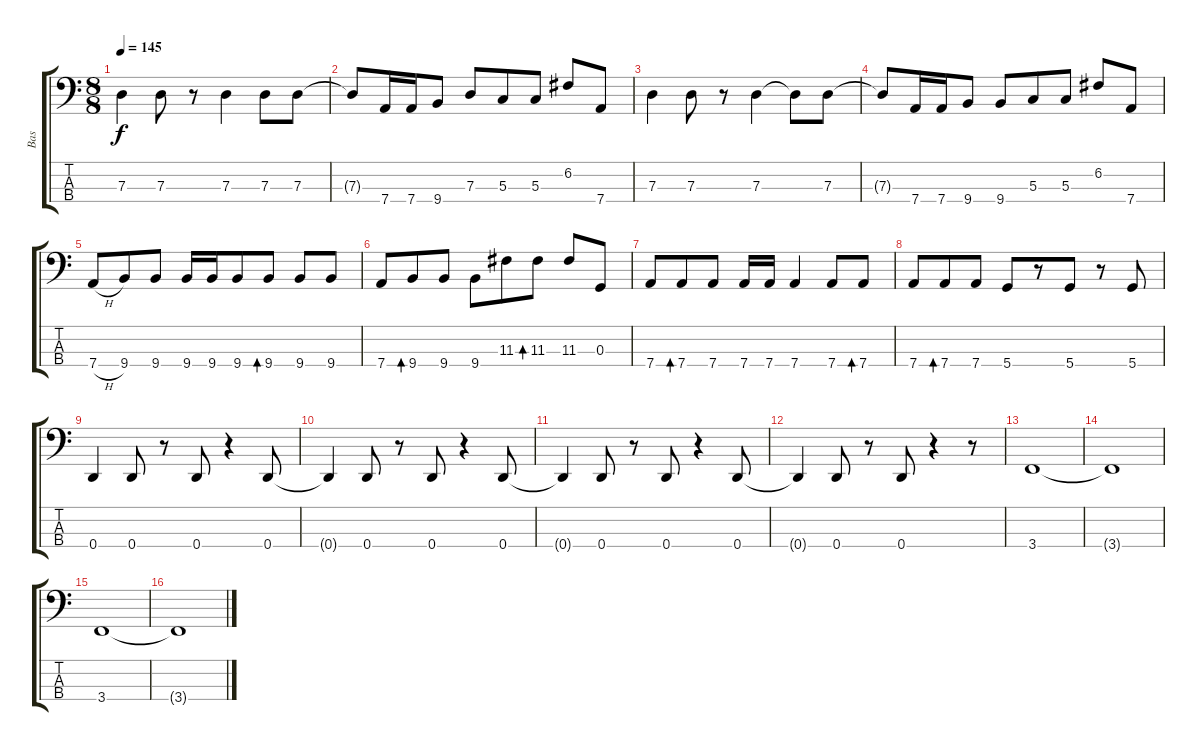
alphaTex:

\track ("Bas" "Bas") {instrument electricbasspick}
\staff {score tabs}
\tuning (F2 C2 G1 D1) {hide}
\ts (8 8)
\tempo 145
\clef f4
\ks c
7.3.4{dy f} 7.3.8 r.8 7.3.4 7.3.8 7.3.8 |
7.3{t}.8 7.4.16 7.4.16 9.4.8 7.3.8 5.3.8 5.3.8 6.2.8 7.4.8 |
7.3.4 7.3.8 r.8 7.3.4 7.3{t}.8 7.3.8 |
7.3{t}.8 7.4.16 7.4.16 9.4.8 9.4.8 5.3.8 5.3.8 6.2.8 7.4.8 |
7.4{h}.8 9.4.8 9.4.8 9.4.16 9.4.16 9.4.8 9.4.8{bd 240} 9.4.8 9.4.8 |
7.4.8 9.4.8{bd 240} 9.4.8 9.4.8 11.3.8 11.3.8{bd 240} 11.3.8 0.3.8 |
7.4.8 7.4.8{bd 240} 7.4.8 7.4.16 7.4.16 7.4.4 7.4.8 7.4.8{bd 240} |
7.4.8 7.4.8{bd 240} 7.4.8 5.4.8 r.8 5.4.8 r.8 5.4.8 |
0.4.4 0.4.8 r.8 0.4.8 r.4 0.4.8 |
0.4{t}.4 0.4.8 r.8 0.4.8 r.4 0.4.8 |
0.4{t}.4 0.4.8 r.8 0.4.8 r.4 0.4.8 |
0.4{t}.4 0.4.8 r.8 0.4.8 r.4 r.8 |
3.4.1 |
3.4{t}.1 |
3.4.1 |
3.4{t}.1
